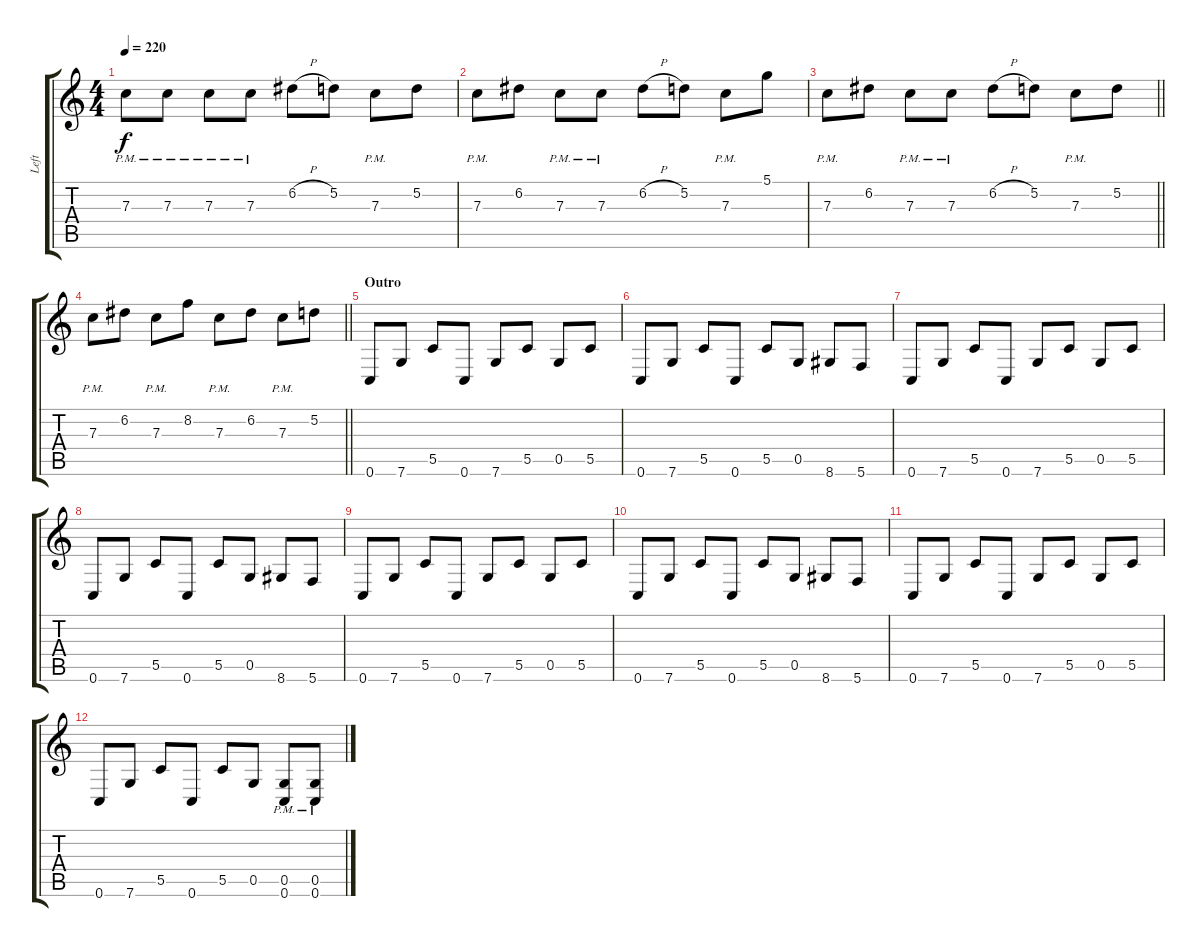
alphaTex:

\track ("Left" "Left") {instrument distortionguitar}
\staff {score tabs}
\tuning (D4 A3 F3 C3 G2 C2) {hide}
\ts (4 4)
\tempo 220
\clef g2
\ks c
7.3{pm}.8{dy f} 7.3{pm}.8 7.3{pm}.8 7.3{pm}.8 6.2{h}.8 5.2.8 7.3{pm}.8 5.2.8 |
7.3{pm}.8 6.2.8 7.3{pm}.8 7.3{pm}.8 6.2{h}.8 5.2.8 7.3{pm}.8 5.1.8 |
\barLineRight lightlight
7.3{pm}.8 6.2.8 7.3{pm}.8 7.3{pm}.8 6.2{h}.8 5.2.8 7.3{pm}.8 5.2.8 |
\barLineRight lightlight
7.3{pm}.8 6.2.8 7.3{pm}.8 8.2.8 7.3{pm}.8 6.2.8 7.3{pm}.8 5.2.8 |
\section ("" "Outro")
0.6.8 7.6.8 5.5.8 0.6.8 7.6.8 5.5.8 0.5.8 5.5.8 |
0.6.8 7.6.8 5.5.8 0.6.8 5.5.8 0.5.8 8.6.8 5.6.8 |
0.6.8 7.6.8 5.5.8 0.6.8 7.6.8 5.5.8 0.5.8 5.5.8 |
0.6.8 7.6.8 5.5.8 0.6.8 5.5.8 0.5.8 8.6.8 5.6.8 |
0.6.8 7.6.8 5.5.8 0.6.8 7.6.8 5.5.8 0.5.8 5.5.8 |
0.6.8 7.6.8 5.5.8 0.6.8 5.5.8 0.5.8 8.6.8 5.6.8 |
0.6.8 7.6.8 5.5.8 0.6.8 7.6.8 5.5.8 0.5.8 5.5.8 |
0.6.8 7.6.8 5.5.8 0.6.8 5.5.8 0.5.8 (0.5{pm} 0.6{pm}).8 (0.5{pm} 0.6{pm}).8
